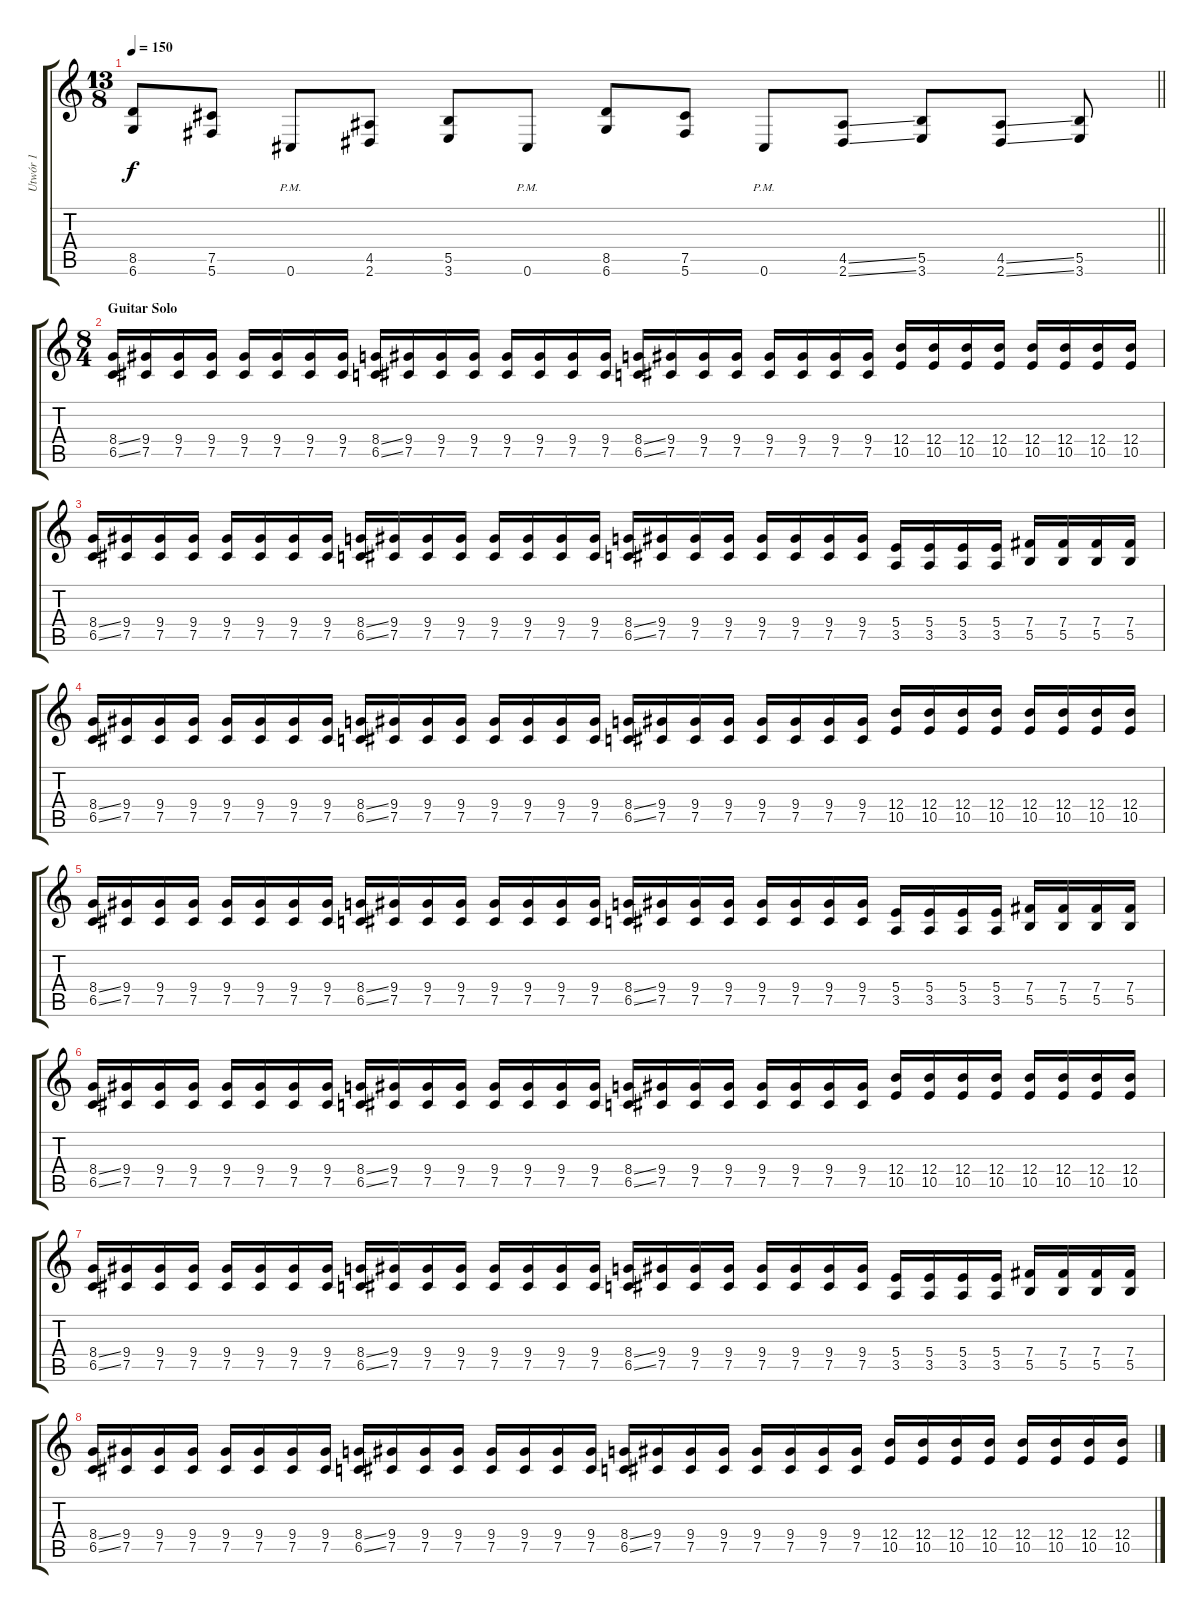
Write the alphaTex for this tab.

\track ("Utwór 1" "Utwór 1") {instrument distortionguitar}
\staff {score tabs}
\tuning (Db4 Ab3 E3 B2 Gb2 Db2) {hide}
\ts (13 8)
\tempo 150
\clef g2
\barLineRight lightlight
\ks c
(8.5 6.6).8{dy f} (7.5 5.6).8 0.6{pm}.8 (4.5 2.6).8 (5.5 3.6).8 0.6{pm}.8 (8.5 6.6).8 (7.5 5.6).8 0.6{pm}.8 (4.5{ss} 2.6{ss}).8 (5.5 3.6).8 (4.5{ss} 2.6{ss}).8 (5.5 3.6).8 |
\ts (8 4)
\section ("" "Guitar Solo")
(8.4{ss} 6.5{ss}).16 (9.4 7.5).16 (9.4 7.5).16 (9.4 7.5).16 (9.4 7.5).16 (9.4 7.5).16 (9.4 7.5).16 (9.4 7.5).16 (8.4{ss} 6.5{ss}).16 (9.4 7.5).16 (9.4 7.5).16 (9.4 7.5).16 (9.4 7.5).16 (9.4 7.5).16 (9.4 7.5).16 (9.4 7.5).16 (8.4{ss} 6.5{ss}).16 (9.4 7.5).16 (9.4 7.5).16 (9.4 7.5).16 (9.4 7.5).16 (9.4 7.5).16 (9.4 7.5).16 (9.4 7.5).16 (12.4 10.5).16 (12.4 10.5).16 (12.4 10.5).16 (12.4 10.5).16 (12.4 10.5).16 (12.4 10.5).16 (12.4 10.5).16 (12.4 10.5).16 |
(8.4{ss} 6.5{ss}).16 (9.4 7.5).16 (9.4 7.5).16 (9.4 7.5).16 (9.4 7.5).16 (9.4 7.5).16 (9.4 7.5).16 (9.4 7.5).16 (8.4{ss} 6.5{ss}).16 (9.4 7.5).16 (9.4 7.5).16 (9.4 7.5).16 (9.4 7.5).16 (9.4 7.5).16 (9.4 7.5).16 (9.4 7.5).16 (8.4{ss} 6.5{ss}).16 (9.4 7.5).16 (9.4 7.5).16 (9.4 7.5).16 (9.4 7.5).16 (9.4 7.5).16 (9.4 7.5).16 (9.4 7.5).16 (5.4 3.5).16 (5.4 3.5).16 (5.4 3.5).16 (5.4 3.5).16 (7.4 5.5).16 (7.4 5.5).16 (7.4 5.5).16 (7.4 5.5).16 |
(8.4{ss} 6.5{ss}).16 (9.4 7.5).16 (9.4 7.5).16 (9.4 7.5).16 (9.4 7.5).16 (9.4 7.5).16 (9.4 7.5).16 (9.4 7.5).16 (8.4{ss} 6.5{ss}).16 (9.4 7.5).16 (9.4 7.5).16 (9.4 7.5).16 (9.4 7.5).16 (9.4 7.5).16 (9.4 7.5).16 (9.4 7.5).16 (8.4{ss} 6.5{ss}).16 (9.4 7.5).16 (9.4 7.5).16 (9.4 7.5).16 (9.4 7.5).16 (9.4 7.5).16 (9.4 7.5).16 (9.4 7.5).16 (12.4 10.5).16 (12.4 10.5).16 (12.4 10.5).16 (12.4 10.5).16 (12.4 10.5).16 (12.4 10.5).16 (12.4 10.5).16 (12.4 10.5).16 |
(8.4{ss} 6.5{ss}).16 (9.4 7.5).16 (9.4 7.5).16 (9.4 7.5).16 (9.4 7.5).16 (9.4 7.5).16 (9.4 7.5).16 (9.4 7.5).16 (8.4{ss} 6.5{ss}).16 (9.4 7.5).16 (9.4 7.5).16 (9.4 7.5).16 (9.4 7.5).16 (9.4 7.5).16 (9.4 7.5).16 (9.4 7.5).16 (8.4{ss} 6.5{ss}).16 (9.4 7.5).16 (9.4 7.5).16 (9.4 7.5).16 (9.4 7.5).16 (9.4 7.5).16 (9.4 7.5).16 (9.4 7.5).16 (5.4 3.5).16 (5.4 3.5).16 (5.4 3.5).16 (5.4 3.5).16 (7.4 5.5).16 (7.4 5.5).16 (7.4 5.5).16 (7.4 5.5).16 |
(8.4{ss} 6.5{ss}).16 (9.4 7.5).16 (9.4 7.5).16 (9.4 7.5).16 (9.4 7.5).16 (9.4 7.5).16 (9.4 7.5).16 (9.4 7.5).16 (8.4{ss} 6.5{ss}).16 (9.4 7.5).16 (9.4 7.5).16 (9.4 7.5).16 (9.4 7.5).16 (9.4 7.5).16 (9.4 7.5).16 (9.4 7.5).16 (8.4{ss} 6.5{ss}).16 (9.4 7.5).16 (9.4 7.5).16 (9.4 7.5).16 (9.4 7.5).16 (9.4 7.5).16 (9.4 7.5).16 (9.4 7.5).16 (12.4 10.5).16 (12.4 10.5).16 (12.4 10.5).16 (12.4 10.5).16 (12.4 10.5).16 (12.4 10.5).16 (12.4 10.5).16 (12.4 10.5).16 |
(8.4{ss} 6.5{ss}).16 (9.4 7.5).16 (9.4 7.5).16 (9.4 7.5).16 (9.4 7.5).16 (9.4 7.5).16 (9.4 7.5).16 (9.4 7.5).16 (8.4{ss} 6.5{ss}).16 (9.4 7.5).16 (9.4 7.5).16 (9.4 7.5).16 (9.4 7.5).16 (9.4 7.5).16 (9.4 7.5).16 (9.4 7.5).16 (8.4{ss} 6.5{ss}).16 (9.4 7.5).16 (9.4 7.5).16 (9.4 7.5).16 (9.4 7.5).16 (9.4 7.5).16 (9.4 7.5).16 (9.4 7.5).16 (5.4 3.5).16 (5.4 3.5).16 (5.4 3.5).16 (5.4 3.5).16 (7.4 5.5).16 (7.4 5.5).16 (7.4 5.5).16 (7.4 5.5).16 |
(8.4{ss} 6.5{ss}).16 (9.4 7.5).16 (9.4 7.5).16 (9.4 7.5).16 (9.4 7.5).16 (9.4 7.5).16 (9.4 7.5).16 (9.4 7.5).16 (8.4{ss} 6.5{ss}).16 (9.4 7.5).16 (9.4 7.5).16 (9.4 7.5).16 (9.4 7.5).16 (9.4 7.5).16 (9.4 7.5).16 (9.4 7.5).16 (8.4{ss} 6.5{ss}).16 (9.4 7.5).16 (9.4 7.5).16 (9.4 7.5).16 (9.4 7.5).16 (9.4 7.5).16 (9.4 7.5).16 (9.4 7.5).16 (12.4 10.5).16 (12.4 10.5).16 (12.4 10.5).16 (12.4 10.5).16 (12.4 10.5).16 (12.4 10.5).16 (12.4 10.5).16 (12.4 10.5).16
